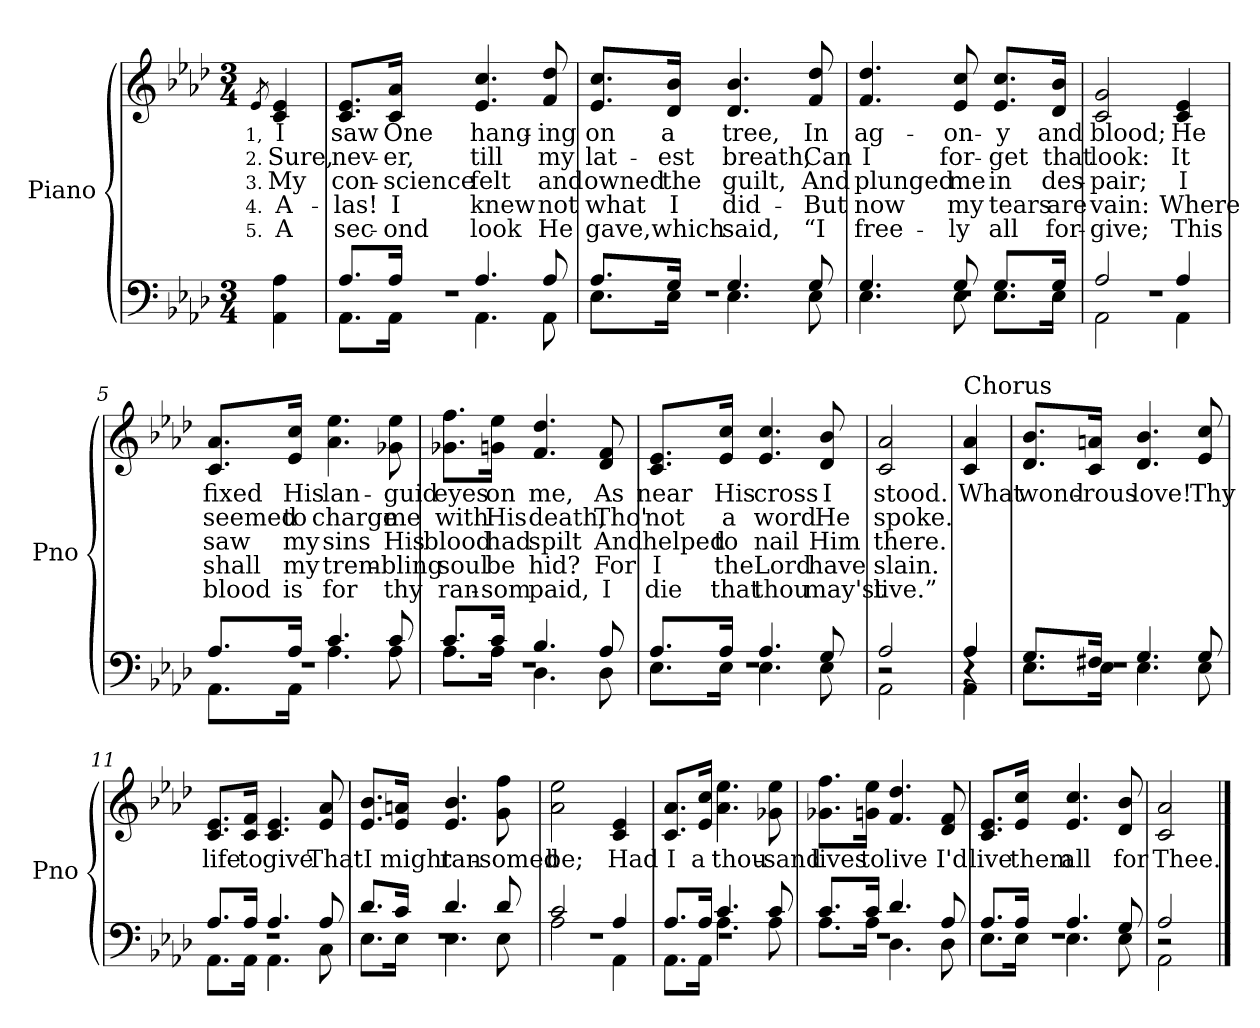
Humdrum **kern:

**kern	**kern	**text	**text	**text	**text	**text
*part1	*part1	*part1	*part1	*part1	*part1	*part1
*staff2	*staff1	*staff1	*staff1	*staff1	*staff1	*staff1
*I"Piano	*	*	*	*	*	*
*I'Pno	*	*	*	*	*	*
*clefF4	*clefG2	*	*	*	*	*
*k[b-e-a-d-]	*k[b-e-a-d-]	*	*	*	*	*
*A-:	*A-:	*	*	*	*	*
*M3/4	*M3/4	*	*	*	*	*
=	=	=	=	=	=	=
.	8qe-/	1,	2.	3.	4.	5.
4AA-\ 4A-\	4c/ 4e-/	I	Sure,	My	A-	A
=1	=1	=1	=1	=1	=1	=1
*^	*	*	*	*	*	*
*	*^	*	*	*	*	*	*
2.r	8.A-/L	8.AA-\L	8.c/ 8.e-/L	saw	nev-	con-	las!	sec-
.	16A-/Jk	16AA-\Jk	16c/ 16a-/Jk	One	er,	science	I	ond
.	4.A-/	4.AA-\	4.e-/ 4.cc/	hang-	till	felt	knew	look
.	8A-/	8AA-\	8f/ 8dd-/	ing	my	and	not	He
!!LO:LB:g=z
=2	=2	=2	=2	=2	=2	=2	=2	=2
2.r	8.A-/L	8.E-\L	8.e-/ 8.cc/L	on	lat-	owned	what	gave,
.	16G/Jk	16E-\Jk	16d-/ 16b-/Jk	a	est	the	I	which
.	4.G/	4.E-\	4.d-/ 4.b-/	tree,	breath,	guilt,	did-	said,
.	8G/	8E-\	8f/ 8dd-/	In	Can	And	But	“I
=3	=3	=3	=3	=3	=3	=3	=3	=3
2.r	4.G/	4.E-\	4.f/ 4.dd-/	ag-	I	plunged	now	free-
.	8G/	8E-\	8e-/ 8cc/	on-	for-	me	my	ly
.	8.G/L	8.E-\L	8.e-/ 8.cc/L	y	get	in	tears	all
.	16G/Jk	16E-\Jk	16d-/ 16b-/Jk	and	that	des-	are	for-
!!LO:LB:g=z
=4	=4	=4	=4	=4	=4	=4	=4	=4
2.r	2A-/	2AA-\	2c/ 2g/	blood;	look:	pair;	vain:	give;
.	4A-/	4AA-\	4c/ 4e-/	He	It	I	Where	This
=5	=5	=5	=5	=5	=5	=5	=5	=5
2.r	8.A-/L	8.AA-\L	8.c/ 8.a-/L	fixed	seemed	saw	shall	blood
.	16A-/Jk	16AA-\Jk	16e-/ 16cc/Jk	His	to	my	my	is
.	4.c/	4.A-\	4.a-\ 4.ee-\	lan-	charge	sins	trem-	for
.	8c/	8A-\	8g-X\ 8ee-\	guid	me	His	bling	thy
!!LO:PB:g=z
=6	=6	=6	=6	=6	=6	=6	=6	=6
2.r	8.c/L	8.A-\L	8.g-X\ 8.ff\L	eyes	with	blood	soul	ran-
.	16c/Jk	16A-\Jk	16gn\ 16ee-\Jk	on	His	had	be	som
.	4.B-/	4.D-\	4.f/ 4.dd-/	me,	death,	spilt	hid?	paid,
.	8A-/	8D-\	8d-/ 8f/	As	Tho'	And	For	I
=7	=7	=7	=7	=7	=7	=7	=7	=7
2.r	8.A-/L	8.E-\L	8.c/ 8.e-/L	near	not	helped	I	die
.	16A-/Jk	16E-\Jk	16e-/ 16cc/Jk	His	a	to	the	that
.	4.A-/	4.E-\	4.e-/ 4.cc/	cross	word	nail	Lord	thou
.	8G/	8E-\	8d-/ 8b-/	I	He	Him	have	may'st
=8	=8	=8	=8	=8	=8	=8	=8	=8
2r	2A-/	2AA-\	2c/ 2a-/	stood.	spoke.	there.	slain.	live.”
!!LO:LB:g=z
=9	=9	=9	=9	=9	=9	=9	=9	=9
!	!	!	!LO:TX:a:t=Chorus	!	!	!	!	!
4r	4A-/	4AA-\	4c/ 4a-/	What	.	.	.	.
=10	=10	=10	=10	=10	=10	=10	=10	=10
2.r	8.G/L	8.E-\L	8.d-/ 8.b-/L	wond-	.	.	.	.
.	16F#X/Jk	16E-\Jk	16c/ 16an/Jk	rous	.	.	.	.
.	4.G/	4.E-\	4.d-/ 4.b-/	love!	.	.	.	.
.	8G/	8E-\	8e-/ 8cc/	Thy	.	.	.	.
=11	=11	=11	=11	=11	=11	=11	=11	=11
2.r	8.A-/L	8.AA-\L	8.c/ 8.e-/L	life	.	.	.	.
.	16A-/Jk	16AA-\Jk	16c/ 16f/Jk	to	.	.	.	.
.	4.A-/	4.AA-\	4.c/ 4.e-/	give	.	.	.	.
.	8A-/	8C\	8e-/ 8a-/	That	.	.	.	.
!!LO:LB:g=z
=12	=12	=12	=12	=12	=12	=12	=12	=12
2.r	8.d-/L	8.E-\L	8.e-/ 8.b-/L	I	.	.	.	.
.	16c/Jk	16E-\Jk	16e-/ 16an/Jk	might	.	.	.	.
.	4.d-/	4.E-\	4.e-/ 4.b-/	ran-	.	.	.	.
.	8d-/	8E-\	8g\ 8ff\	somed	.	.	.	.
=13	=13	=13	=13	=13	=13	=13	=13	=13
2.r	2c/	2A-\	2a-\ 2ee-\	be;	.	.	.	.
.	4A-/	4AA-\	4c/ 4e-/	Had	.	.	.	.
=14	=14	=14	=14	=14	=14	=14	=14	=14
2.r	8.A-/L	8.AA-\L	8.c/ 8.a-/L	I	.	.	.	.
.	16A-/Jk	16AA-\Jk	16e-/ 16cc/Jk	a	.	.	.	.
.	4.c/	4.A-\	4.a-\ 4.ee-\	thou-	.	.	.	.
.	8c/	8A-\	8g-X\ 8ee-\	sand	.	.	.	.
!!LO:LB:g=z
=15	=15	=15	=15	=15	=15	=15	=15	=15
2.r	8.c/L	8.A-\L	8.g-X\ 8.ff\L	lives	.	.	.	.
.	16c/Jk	16A-\Jk	16gn\ 16ee-\Jk	to	.	.	.	.
.	4.d-/	4.D-\	4.f/ 4.dd-/	live	.	.	.	.
.	8A-/	8D-\	8d-/ 8f/	I'd	.	.	.	.
=16	=16	=16	=16	=16	=16	=16	=16	=16
2.r	8.A-/L	8.E-\L	8.c/ 8.e-/L	live	.	.	.	.
.	16A-/Jk	16E-\Jk	16e-/ 16cc/Jk	them	.	.	.	.
.	4.A-/	4.E-\	4.e-/ 4.cc/	all	.	.	.	.
.	8G/	8E-\	8d-/ 8b-/	for	.	.	.	.
=17	=17	=17	=17	=17	=17	=17	=17	=17
2r	2A-/	2AA-\	2c/ 2a-/	Thee.	.	.	.	.
*v	*v	*v	*	*	*	*	*	*
==	==	==	==	==	==	==
*-	*-	*-	*-	*-	*-	*-
